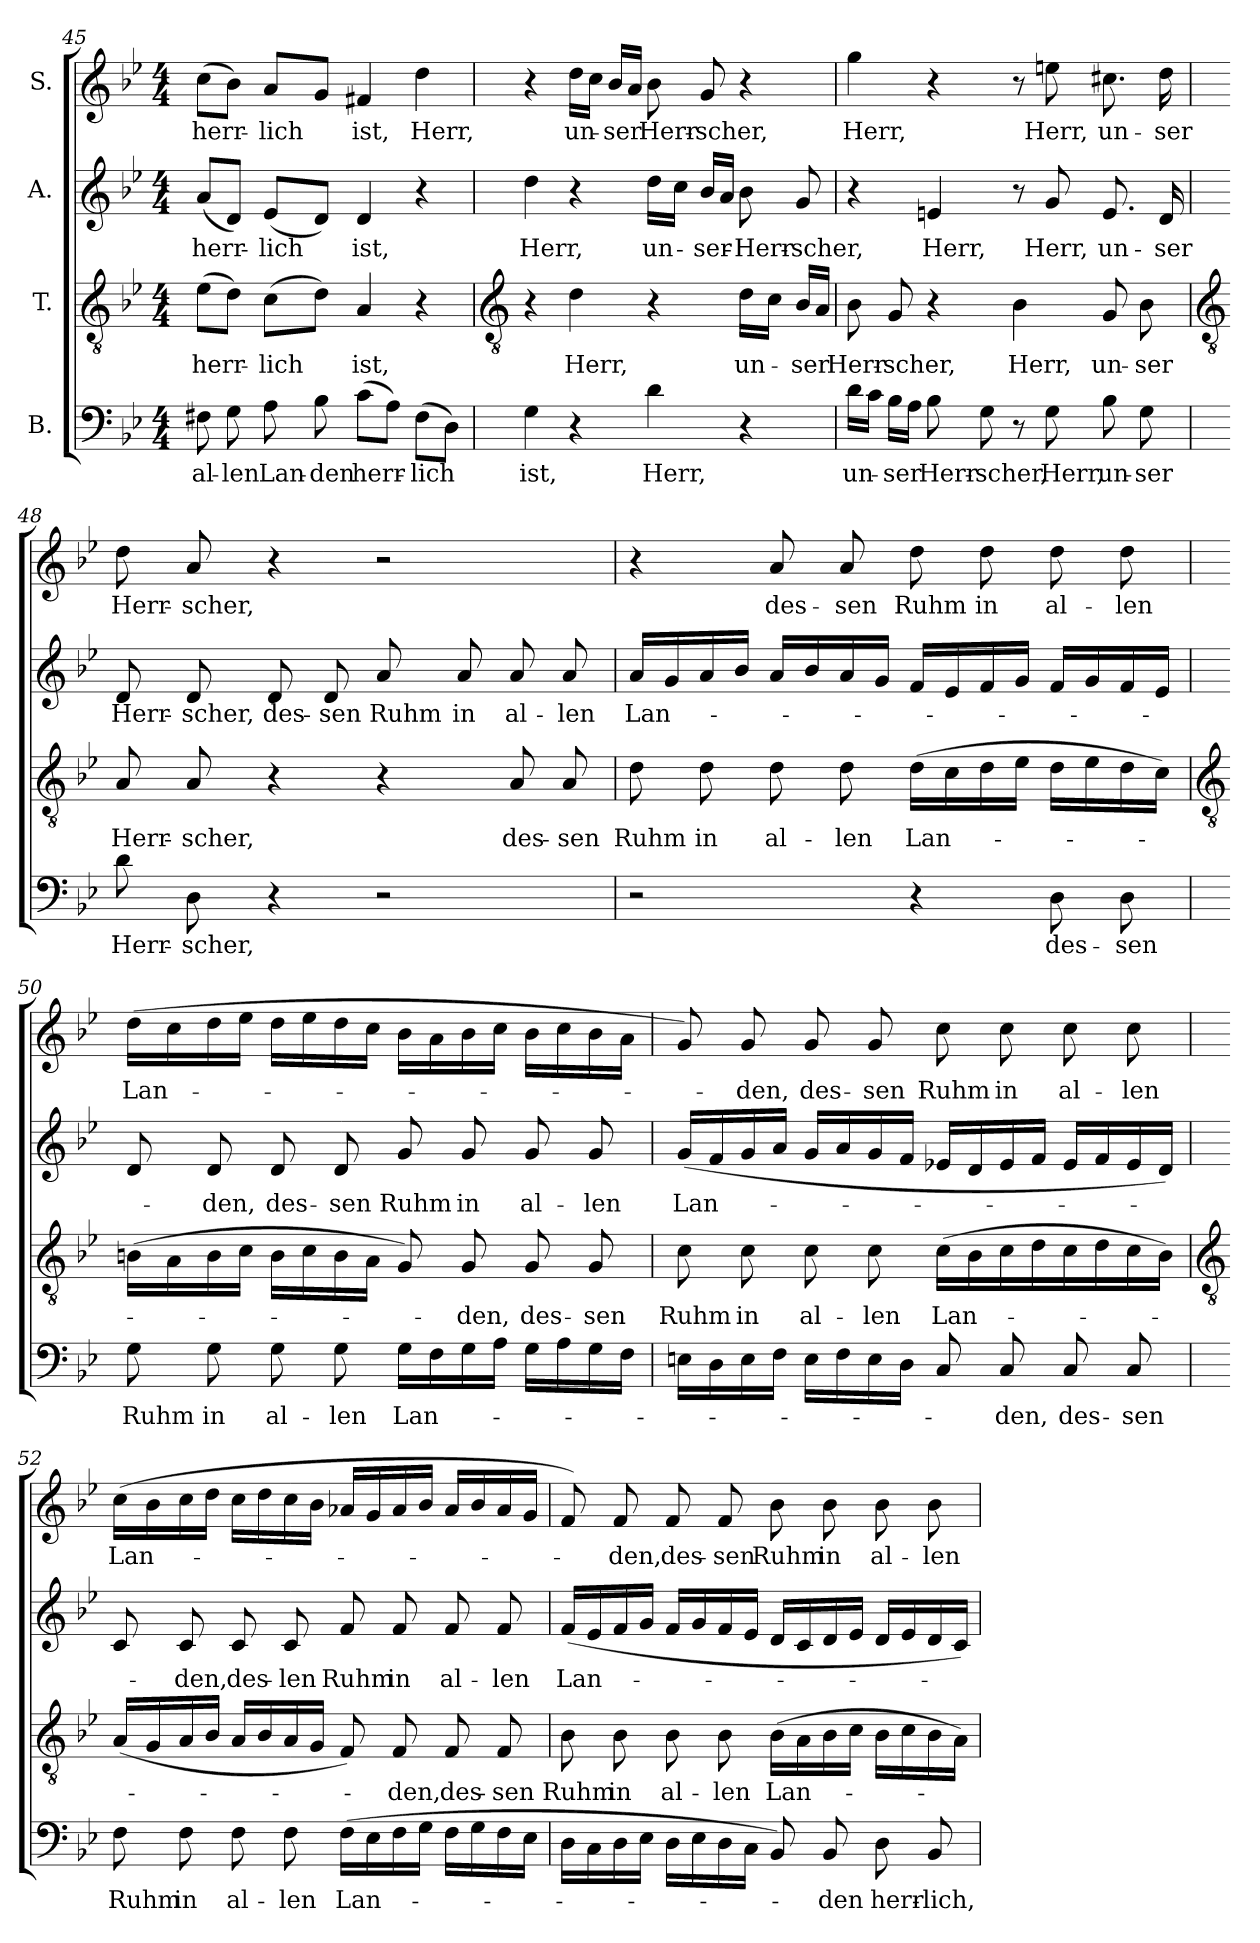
**kern	**text	**kern	**text	**kern	**text	**kern	**text
*part4	*part4	*part3	*part3	*part2	*part2	*part1	*part1
*staff4	*staff4	*staff3	*staff3	*staff2	*staff2	*staff1	*staff1
*I"B.	*	*I"T.	*	*I"A.	*	*I"S.	*
*clefF4	*	*clefGv2	*	*clefG2	*	*clefG2	*
*k[b-e-]	*	*k[b-e-]	*	*k[b-e-]	*	*k[b-e-]	*
*B-:	*	*B-:	*	*B-:	*	*B-:	*
*M4/4	*	*M4/4	*	*M4/4	*	*M4/4	*
=45	=45	=45	=45	=45	=45	=45	=45
!	!LO:LY:b	!	!LO:LY:b	!	!LO:LY:b	!	!LO:LY:b
8F#X	al-	(>8e-L	herr-	(<8aL	herr-	(>8ccL	herr-
!	!LO:LY:b	!	!	!	!	!	!
8G	-len	8dJ)	.	8dJ)	.	8b-J)	.
!	!LO:LY:b	!	!LO:LY:b	!	!LO:LY:b	!	!LO:LY:b
8A	Lan-	(>8cL	-lich	(<8e-L	-lich	8aL	-lich
!	!LO:LY:b	!	!	!	!	!	!
8B-	-den	8dJ)	.	8dJ)	.	8gJ	.
!	!LO:LY:b	!	!LO:LY:b	!	!LO:LY:b	!	!LO:LY:b
(>8cL	herr-	4A	ist,	4d	ist,	4f#X	ist,
8AJ)	.	.	.	.	.	.	.
!	!LO:LY:b	!	!	!	!	!	!LO:LY:b
(>8F#L	-lich	4r	.	4r	.	4dd	Herr,
8DJ)	.	.	.	.	.	.	.
!!LO:LB:g=z
=46	=46	=46	=46	=46	=46	=46	=46
*	*	*clefGv2	*	*	*	*	*
!	!LO:LY:b	!	!	!	!LO:LY:b	!	!
4G	ist,	4r	.	4dd	Herr,	4r	.
!	!	!	!LO:LY:b	!	!	!	!LO:LY:b
4r	.	4d	Herr,	4r	.	16ddLL	un-
.	.	.	.	.	.	16ccJJ	.
!	!	!	!	!	!	!	!LO:LY:b
.	.	.	.	.	.	16b-LL	-ser
.	.	.	.	.	.	16aJJ	.
!	!LO:LY:b	!	!	!	!LO:LY:b	!	!LO:LY:b
4d	Herr,	4r	.	16ddLL	un-	8b-	Herr-
.	.	.	.	16ccJJ	.	.	.
!	!	!	!	!	!LO:LY:b	!	!LO:LY:b
.	.	.	.	16b-LL	-ser-	8g	-scher,
.	.	.	.	16aJJ	.	.	.
!	!	!	!LO:LY:b	!	!LO:LY:b	!	!
4r	.	16dLL	un-	8b-	-Herr-	4r	.
.	.	16cJJ	.	.	.	.	.
!	!	!	!LO:LY:b	!	!LO:LY:b	!	!
.	.	16B-LL	-ser	8g	-scher,	.	.
.	.	16AJJ	.	.	.	.	.
=47	=47	=47	=47	=47	=47	=47	=47
!	!LO:LY:b	!	!LO:LY:b	!	!	!	!LO:LY:b
16dLL	un-	8B-	Herr-	4r	.	4gg	Herr,
16cJJ	.	.	.	.	.	.	.
!	!LO:LY:b	!	!LO:LY:b	!	!	!	!
16B-LL	-ser	8G	-scher,	.	.	.	.
16AJJ	.	.	.	.	.	.	.
!	!LO:LY:b	!	!	!	!LO:LY:b	!	!
8B-	Herr-	4r	.	4en	Herr,	4r	.
!	!LO:LY:b	!	!	!	!	!	!
8G	-scher,	.	.	.	.	.	.
!	!	!	!LO:LY:b	!	!	!	!
8r	.	4B-	Herr,	8r	.	8r	.
!	!LO:LY:b	!	!	!	!LO:LY:b	!	!LO:LY:b
8G	Herr,	.	.	8g	Herr,	8een	Herr,
!	!LO:LY:b	!	!LO:LY:b	!	!LO:LY:b	!	!LO:LY:b
8B-	un-	8G	un-	8.e	un-	8.cc#X	un-
!	!LO:LY:b	!	!LO:LY:b	!	!	!	!
8G	-ser	8B-	-ser	.	.	.	.
!	!	!	!	!	!LO:LY:b	!	!LO:LY:b
.	.	.	.	16d	-ser	16dd	-ser
!!LO:LB:g=z
=48	=48	=48	=48	=48	=48	=48	=48
*	*	*clefGv2	*	*	*	*	*
!	!LO:LY:b	!	!LO:LY:b	!	!LO:LY:b	!	!LO:LY:b
8d	Herr-	8A	Herr-	8d	Herr-	8dd	Herr-
!	!LO:LY:b	!	!LO:LY:b	!	!LO:LY:b	!	!LO:LY:b
8D	-scher,	8A	-scher,	8d	-scher,	8a	-scher,
!	!	!	!	!	!LO:LY:b	!	!
4r	.	4r	.	8d	des-	4r	.
!	!	!	!	!	!LO:LY:b	!	!
.	.	.	.	8d	-sen	.	.
!	!	!	!	!	!LO:LY:b	!	!
2r	.	4r	.	8a	Ruhm	2r	.
!	!	!	!	!	!LO:LY:b	!	!
.	.	.	.	8a	in	.	.
!	!	!	!LO:LY:b	!	!LO:LY:b	!	!
.	.	8A	des-	8a	al-	.	.
!	!	!	!LO:LY:b	!	!LO:LY:b	!	!
.	.	8A	-sen	8a	-len	.	.
=49	=49	=49	=49	=49	=49	=49	=49
!	!	!	!LO:LY:b	!	!LO:LY:b	!	!
2r	.	8d	Ruhm	16aLL	Lan-	4r	.
.	.	.	.	16g	.	.	.
!	!	!	!LO:LY:b	!	!	!	!
.	.	8d	in	16a	.	.	.
.	.	.	.	16b-JJ	.	.	.
!	!	!	!LO:LY:b	!	!	!	!LO:LY:b
.	.	8d	al-	16aLL	.	8a	des-
.	.	.	.	16b-	.	.	.
!	!	!	!LO:LY:b	!	!	!	!LO:LY:b
.	.	8d	-len	16a	.	8a	-sen
.	.	.	.	16gJJ	.	.	.
!	!	!	!LO:LY:b	!	!	!	!LO:LY:b
4r	.	(>16dLL	Lan-	16fLL	.	8dd	Ruhm
.	.	16c	.	16e-	.	.	.
!	!	!	!	!	!	!	!LO:LY:b
.	.	16d	.	16f	.	8dd	in
.	.	16e-JJ	.	16gJJ	.	.	.
!	!LO:LY:b	!	!	!	!	!	!LO:LY:b
8D	des-	16dLL	.	16fLL	.	8dd	al-
.	.	16e-	.	16g	.	.	.
!	!LO:LY:b	!	!	!	!	!	!LO:LY:b
8D	-sen	16d	.	16f	.	8dd	-len
.	.	16cJJ)	.	16e-JJ	.	.	.
!!LO:LB:g=z
=50	=50	=50	=50	=50	=50	=50	=50
*	*	*clefGv2	*	*	*	*	*
!	!LO:LY:b	!	!	!	!	!	!LO:LY:b
8G	Ruhm	(>16BnLL	.	8d	.	(>16ddLL	Lan-
.	.	16A	.	.	.	16cc	.
!	!LO:LY:b	!	!	!	!LO:LY:b	!	!
8G	in	16B	.	8d	-den,	16dd	.
.	.	16cJJ	.	.	.	16ee-JJ	.
!	!LO:LY:b	!	!	!	!LO:LY:b	!	!
8G	al-	16BLL	.	8d	des-	16ddLL	.
.	.	16c	.	.	.	16ee-	.
!	!LO:LY:b	!	!	!	!LO:LY:b	!	!
8G	-len	16B	.	8d	-sen	16dd	.
.	.	16AJJ	.	.	.	16ccJJ	.
!	!LO:LY:b	!	!	!	!LO:LY:b	!	!
16GLL	Lan-	8G)	.	8g	Ruhm	16b-LL	.
16F	.	.	.	.	.	16a	.
!	!	!	!LO:LY:b	!	!LO:LY:b	!	!
16G	.	8G	-den,	8g	in	16b-	.
16AJJ	.	.	.	.	.	16ccJJ	.
!	!	!	!LO:LY:b	!	!LO:LY:b	!	!
16GLL	.	8G	des-	8g	al-	16b-LL	.
16A	.	.	.	.	.	16cc	.
!	!	!	!LO:LY:b	!	!LO:LY:b	!	!
16G	.	8G	-sen	8g	-len	16b-	.
16FJJ	.	.	.	.	.	16aJJ	.
=51	=51	=51	=51	=51	=51	=51	=51
!	!	!	!LO:LY:b	!	!LO:LY:b	!	!
16EnLL	.	8c	Ruhm	(<16gLL	Lan-	8g)	.
16D	.	.	.	16f	.	.	.
!	!	!	!LO:LY:b	!	!	!	!LO:LY:b
16E	.	8c	in	16g	.	8g	-den,
16FJJ	.	.	.	16aJJ	.	.	.
!	!	!	!LO:LY:b	!	!	!	!LO:LY:b
16ELL	.	8c	al-	16gLL	.	8g	des-
16F	.	.	.	16a	.	.	.
!	!	!	!LO:LY:b	!	!	!	!LO:LY:b
16E	.	8c	-len	16g	.	8g	-sen
16DJJ	.	.	.	16fJJ	.	.	.
!	!	!	!LO:LY:b	!	!	!	!LO:LY:b
8C	.	(>16cLL	Lan-	16e-XLL	.	8cc	Ruhm
.	.	16B-	.	16d	.	.	.
!	!LO:LY:b	!	!	!	!	!	!LO:LY:b
8C	-den,	16c	.	16e-	.	8cc	in
.	.	16d	.	16fJJ	.	.	.
!	!LO:LY:b	!	!	!	!	!	!LO:LY:b
8C	des-	16c	.	16e-LL	.	8cc	al-
.	.	16d	.	16f	.	.	.
!	!LO:LY:b	!	!	!	!	!	!LO:LY:b
8C	-sen	16c	.	16e-	.	8cc	-len
.	.	16B-JJ)	.	16dJJ)	.	.	.
!!LO:LB:g=z
=52	=52	=52	=52	=52	=52	=52	=52
*	*	*clefGv2	*	*	*	*	*
!	!LO:LY:b	!	!	!	!	!	!LO:LY:b
8F	Ruhm	(>16ALL	.	8c	.	(>16ccLL	Lan-
.	.	16G	.	.	.	16b-	.
!	!LO:LY:b	!	!	!	!LO:LY:b	!	!
8F	in	16A	.	8c	-den,	16cc	.
.	.	16B-JJ	.	.	.	16ddJJ	.
!	!LO:LY:b	!	!	!	!LO:LY:b	!	!
8F	al-	16ALL	.	8c	des-	16ccLL	.
.	.	16B-	.	.	.	16dd	.
!	!LO:LY:b	!	!	!	!LO:LY:b	!	!
8F	-len	16A	.	8c	-len	16cc	.
.	.	16GJJ	.	.	.	16b-JJ	.
!	!LO:LY:b	!	!	!	!LO:LY:b	!	!
(>16FLL	Lan-	8F)	.	8f	Ruhm	16a-XLL	.
16E-	.	.	.	.	.	16g	.
!	!	!	!LO:LY:b	!	!LO:LY:b	!	!
16F	.	8F	-den,	8f	in	16a-	.
16GJJ	.	.	.	.	.	16b-JJ	.
!	!	!	!LO:LY:b	!	!LO:LY:b	!	!
16FLL	.	8F	des-	8f	al-	16a-LL	.
16G	.	.	.	.	.	16b-	.
!	!	!	!LO:LY:b	!	!LO:LY:b	!	!
16F	.	8F	-sen	8f	-len	16a-	.
16E-JJ	.	.	.	.	.	16gJJ	.
=53	=53	=53	=53	=53	=53	=53	=53
!	!	!	!LO:LY:b	!	!LO:LY:b	!	!
16DLL	.	8B-	Ruhm	(<16fLL	Lan-	8f)	.
16C	.	.	.	16e-	.	.	.
!	!	!	!LO:LY:b	!	!	!	!LO:LY:b
16D	.	8B-	in	16f	.	8f	-den,
16E-JJ	.	.	.	16gJJ	.	.	.
!	!	!	!LO:LY:b	!	!	!	!LO:LY:b
16DLL	.	8B-	al-	16fLL	.	8f	des-
16E-	.	.	.	16g	.	.	.
!	!	!	!LO:LY:b	!	!	!	!LO:LY:b
16D	.	8B-	-len	16f	.	8f	-sen
16CJJ	.	.	.	16e-JJ	.	.	.
!	!	!	!LO:LY:b	!	!	!	!LO:LY:b
8BB-)	.	(>16B-LL	Lan-	16dLL	.	8b-	Ruhm
.	.	16A	.	16c	.	.	.
!	!LO:LY:b	!	!	!	!	!	!LO:LY:b
8BB-	-den	16B-	.	16d	.	8b-	in
.	.	16cJJ	.	16e-JJ	.	.	.
!	!LO:LY:b	!	!	!	!	!	!LO:LY:b
8D	herr-	16B-LL	.	16dLL	.	8b-	al-
.	.	16c	.	16e-	.	.	.
!	!LO:LY:b	!	!	!	!	!	!LO:LY:b
8BB-	-lich,	16B-	.	16d	.	8b-	-len
.	.	16AJJ)	.	16cJJ)	.	.	.
=	=	=	=	=	=	=	=
*-	*-	*-	*-	*-	*-	*-	*-
